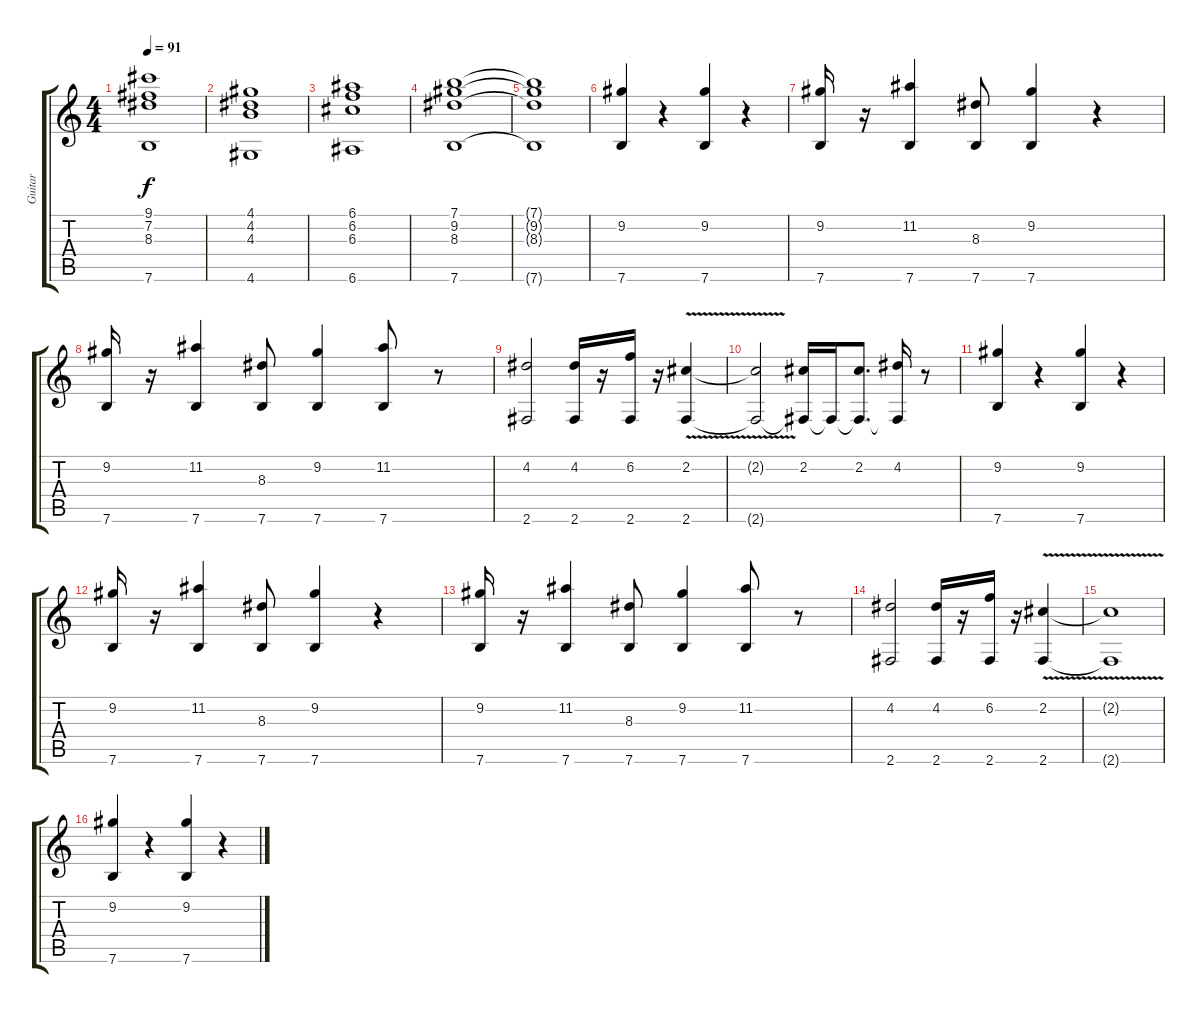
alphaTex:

\track ("Guitar" "Guitar") {instrument electricguitarclean}
\staff {score tabs}
\tuning (E4 B3 G3 D3 A2 E2) {hide}
\ts (4 4)
\tempo 91
\clef g2
\ks c
(9.1 7.2 8.3 7.6).1{dy f} |
(4.1 4.2 4.3 4.6).1 |
(6.1 6.2 6.3 6.6).1 |
(7.1 9.2 8.3 7.6).1 |
(7.1{t} 9.2{t} 8.3{t} 7.6{t}).1 |
(9.2 7.6).4 r.4 (9.2 7.6).4 r.4 |
(9.2 7.6).16 r.16 (11.2 7.6).4 (8.3 7.6).8 (9.2 7.6).4 r.4 |
(9.2 7.6).16 r.16 (11.2 7.6).4 (8.3 7.6).8 (9.2 7.6).4 (11.2 7.6).8 r.8 |
(4.2 2.6).2 (4.2 2.6).16 r.16 (6.2 2.6).16 r.16 (2.2{v} 2.6).4 |
(2.2{t} 2.6{t}).2 (2.2 2.6{t}).16 2.6{t}.16 (2.2 2.6{t}).8{d} (4.2 2.6{t}).16 r.8 |
(9.2 7.6).4 r.4 (9.2 7.6).4 r.4 |
(9.2 7.6).16 r.16 (11.2 7.6).4 (8.3 7.6).8 (9.2 7.6).4 r.4 |
(9.2 7.6).16 r.16 (11.2 7.6).4 (8.3 7.6).8 (9.2 7.6).4 (11.2 7.6).8 r.8 |
(4.2 2.6).2 (4.2 2.6).16 r.16 (6.2 2.6).16 r.16 (2.2{v} 2.6).4 |
(2.2{t} 2.6{t}).1 |
(9.2 7.6).4 r.4 (9.2 7.6).4 r.4
